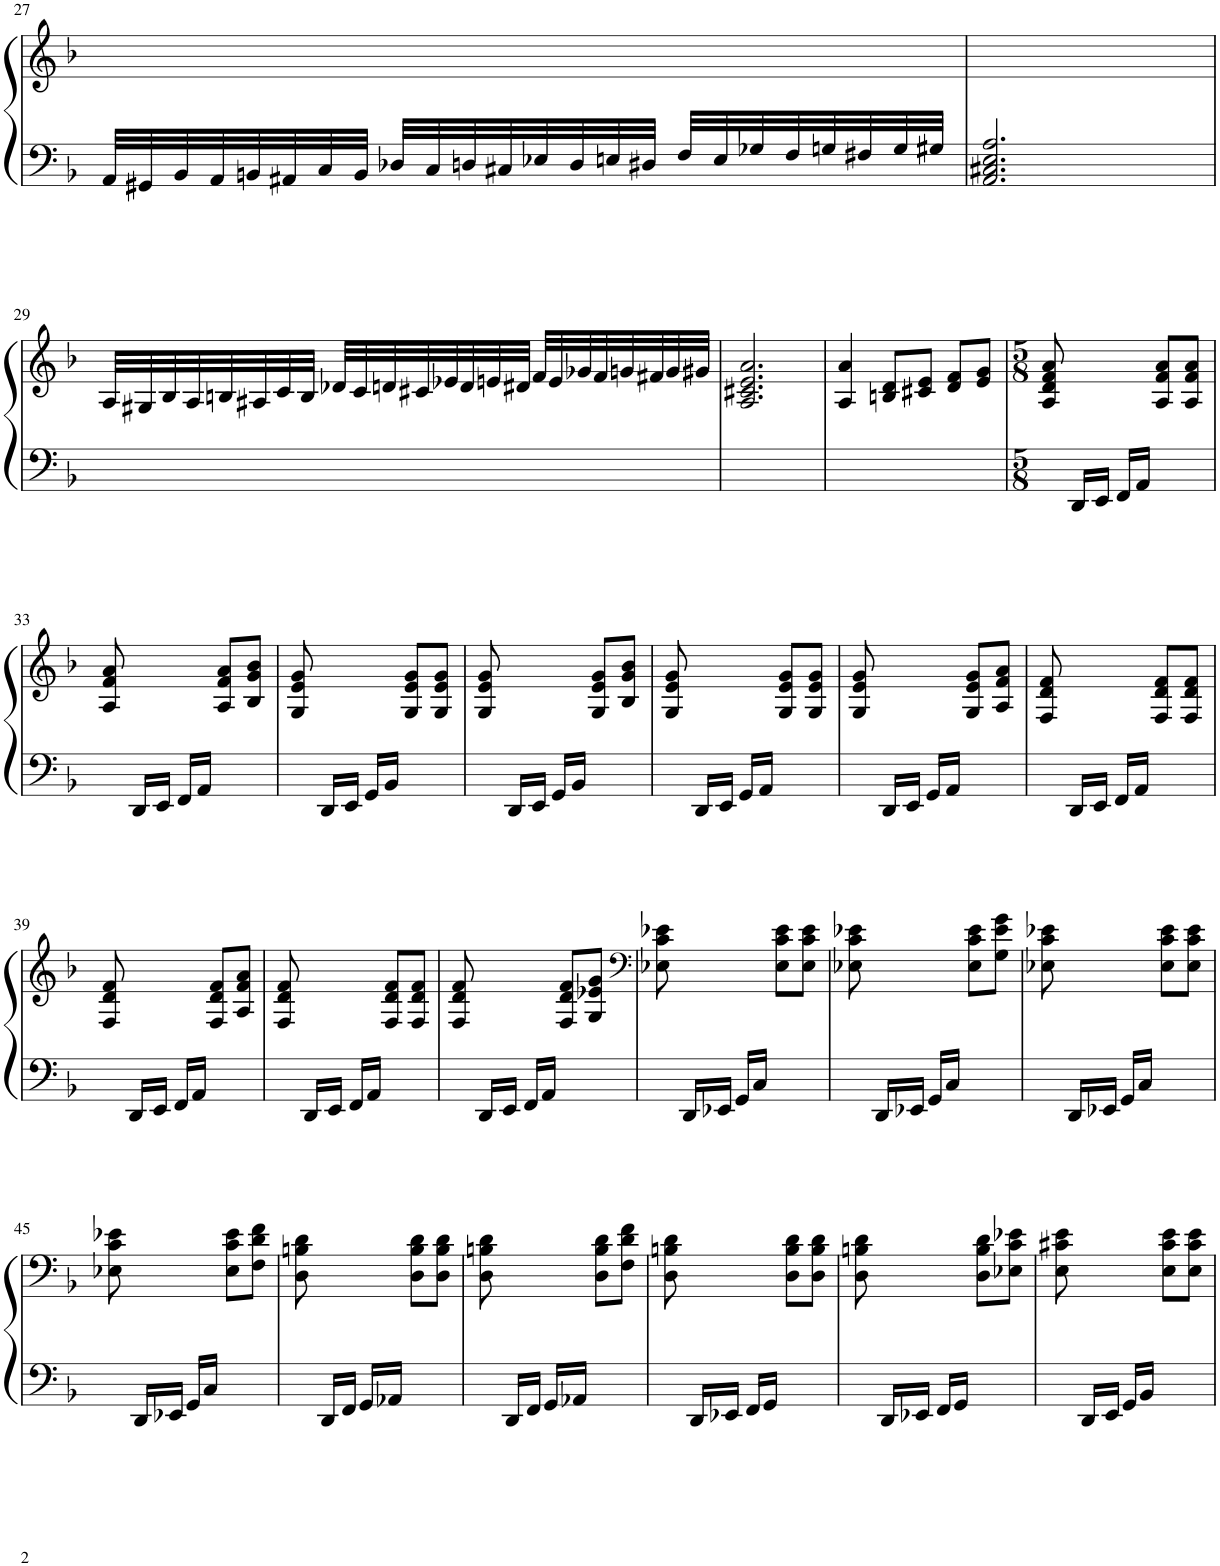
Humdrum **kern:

**kern	**kern
*part1	*part1
*staff2	*staff1
*I"Grand Piano	*
*I'Pno.	*
!!LO:PB:g=z
*clefF4	*clefG2
*k[b-]	*k[b-]
*M3/4	*M3/4
=27	=27
*^	*
32AA/LLL	2.ryy	2.ryy
32GG#X/	.	.
32BB-/	.	.
32AA/	.	.
32BBn/	.	.
32AA#X/	.	.
32C/	.	.
32BB/JJJ	.	.
32D-X/LLL	.	.
32C/	.	.
32Dn/	.	.
32C#X/	.	.
32E-X/	.	.
32D/	.	.
32En/	.	.
32D#X/JJJ	.	.
32F/LLL	.	.
32E/	.	.
32G-X/	.	.
32F/	.	.
32Gn/	.	.
32F#X/	.	.
32G/	.	.
32G#X/JJJ	.	.
=28	=28	=28
2.AA/ 2.C#X/ 2.E/ 2.A/	2.ryy	2.ryy
*v	*v	*
!!LO:LB:g=z
=29	=29
2.ryy	32A/LLL
.	32G#X/
.	32B-/
.	32A/
.	32Bn/
.	32A#X/
.	32c/
.	32B/JJJ
.	32d-X/LLL
.	32c/
.	32dn/
.	32c#X/
.	32e-X/
.	32d/
.	32en/
.	32d#X/JJJ
.	32f/LLL
.	32e/
.	32g-X/
.	32f/
.	32gn/
.	32f#X/
.	32g/
.	32g#X/JJJ
=30	=30
2.ryy	2.A/ 2.c#X/ 2.e/ 2.a/
=31	=31
2.ryy	4A/ 4a/
.	8Bn/ 8d/L
.	8c#X/ 8e/J
.	8d/ 8f/L
.	8e/ 8g/J
=32	=32
*M5/8	*M5/8
*^	*
8ryy	2ryy	8A/ 8d/ 8f/ 8a/
16DD/LL	.	4ryy
16EE/JJ	.	.
16FF/LL	.	.
16AA/JJ	.	.
4ryy	.	8A/ 8f/ 8a/L
.	8ryy	8A/ 8f/ 8a/J
!!LO:LB:g=z
=33	=33	=33
8ryy	2ryy	8A/ 8f/ 8a/
16DD/LL	.	4ryy
16EE/JJ	.	.
16FF/LL	.	.
16AA/JJ	.	.
4ryy	.	8A/ 8f/ 8a/L
.	8ryy	8B-/ 8g/ 8b-/J
=34	=34	=34
8ryy	2ryy	8G/ 8e/ 8g/
16DD/LL	.	4ryy
16EE/JJ	.	.
16GG/LL	.	.
16BB-/JJ	.	.
4ryy	.	8G/ 8e/ 8g/L
.	8ryy	8G/ 8e/ 8g/J
=35	=35	=35
8ryy	2ryy	8G/ 8e/ 8g/
16DD/LL	.	4ryy
16EE/JJ	.	.
16GG/LL	.	.
16BB-/JJ	.	.
4ryy	.	8G/ 8e/ 8g/L
.	8ryy	8B-/ 8g/ 8b-/J
=36	=36	=36
8ryy	2ryy	8G/ 8e/ 8g/
16DD/LL	.	4ryy
16EE/JJ	.	.
16GG/LL	.	.
16AA/JJ	.	.
4ryy	.	8G/ 8e/ 8g/L
.	8ryy	8G/ 8e/ 8g/J
=37	=37	=37
8ryy	2ryy	8G/ 8e/ 8g/
16DD/LL	.	4ryy
16EE/JJ	.	.
16GG/LL	.	.
16AA/JJ	.	.
4ryy	.	8G/ 8e/ 8g/L
.	8ryy	8A/ 8f/ 8a/J
=38	=38	=38
8ryy	2ryy	8F/ 8d/ 8f/
16DD/LL	.	4ryy
16EE/JJ	.	.
16FF/LL	.	.
16AA/JJ	.	.
4ryy	.	8F/ 8d/ 8f/L
.	8ryy	8F/ 8d/ 8f/J
!!LO:LB:g=z
=39	=39	=39
8ryy	2ryy	8F/ 8d/ 8f/
16DD/LL	.	4ryy
16EE/JJ	.	.
16FF/LL	.	.
16AA/JJ	.	.
4ryy	.	8F/ 8d/ 8f/L
.	8ryy	8A/ 8f/ 8a/J
=40	=40	=40
8ryy	2ryy	8F/ 8d/ 8f/
16DD/LL	.	4ryy
16EE/JJ	.	.
16FF/LL	.	.
16AA/JJ	.	.
4ryy	.	8F/ 8d/ 8f/L
.	8ryy	8F/ 8d/ 8f/J
=41	=41	=41
8ryy	2ryy	8F/ 8d/ 8f/
16DD/LL	.	4ryy
16EE/JJ	.	.
16FF/LL	.	.
16AA/JJ	.	.
4ryy	.	8F/ 8d/ 8f/L
.	8ryy	8G/ 8e-X/ 8g/J
=42	=42	=42
*	*	*clefF4
8ryy	2ryy	8E-X\ 8c\ 8e-X\
16DD/LL	.	4ryy
16EE-X/JJ	.	.
16GG/LL	.	.
16C/JJ	.	.
4ryy	.	8E-\ 8c\ 8e-\L
.	8ryy	8E-\ 8c\ 8e-\J
=43	=43	=43
8ryy	2ryy	8E-X\ 8c\ 8e-X\
16DD/LL	.	4ryy
16EE-X/JJ	.	.
16GG/LL	.	.
16C/JJ	.	.
4ryy	.	8E-\ 8c\ 8e-\L
.	8ryy	8G\ 8e-\ 8g\J
=44	=44	=44
8ryy	2ryy	8E-X\ 8c\ 8e-X\
16DD/LL	.	4ryy
16EE-X/JJ	.	.
16GG/LL	.	.
16C/JJ	.	.
4ryy	.	8E-\ 8c\ 8e-\L
.	8ryy	8E-\ 8c\ 8e-\J
!!LO:LB:g=z
=45	=45	=45
8ryy	2ryy	8E-X\ 8c\ 8e-X\
16DD/LL	.	4ryy
16EE-X/JJ	.	.
16GG/LL	.	.
16C/JJ	.	.
4ryy	.	8E-\ 8c\ 8e-\L
.	8ryy	8F\ 8d\ 8f\J
=46	=46	=46
8ryy	2ryy	8D\ 8Bn\ 8d\
16DD/LL	.	4ryy
16FF/JJ	.	.
16GG/LL	.	.
16AA-X/JJ	.	.
4ryy	.	8D\ 8B\ 8d\L
.	8ryy	8D\ 8B\ 8d\J
=47	=47	=47
8ryy	2ryy	8D\ 8Bn\ 8d\
16DD/LL	.	4ryy
16FF/JJ	.	.
16GG/LL	.	.
16AA-X/JJ	.	.
4ryy	.	8D\ 8B\ 8d\L
.	8ryy	8F\ 8d\ 8f\J
=48	=48	=48
8ryy	2ryy	8D\ 8Bn\ 8d\
16DD/LL	.	4ryy
16EE-X/JJ	.	.
16FF/LL	.	.
16GG/JJ	.	.
4ryy	.	8D\ 8B\ 8d\L
.	8ryy	8D\ 8B\ 8d\J
=49	=49	=49
8ryy	2ryy	8D\ 8Bn\ 8d\
16DD/LL	.	4ryy
16EE-X/JJ	.	.
16FF/LL	.	.
16GG/JJ	.	.
4ryy	.	8D\ 8B\ 8d\L
.	8ryy	8E-X\ 8c\ 8e-X\J
=50	=50	=50
8ryy	2ryy	8E\ 8c#X\ 8e\
16DD/LL	.	4ryy
16EE/JJ	.	.
16GG/LL	.	.
16BB-/JJ	.	.
4ryy	.	8E\ 8c#\ 8e\L
.	8ryy	8E\ 8c#\ 8e\J
*v	*v	*
=	=
*-	*-
